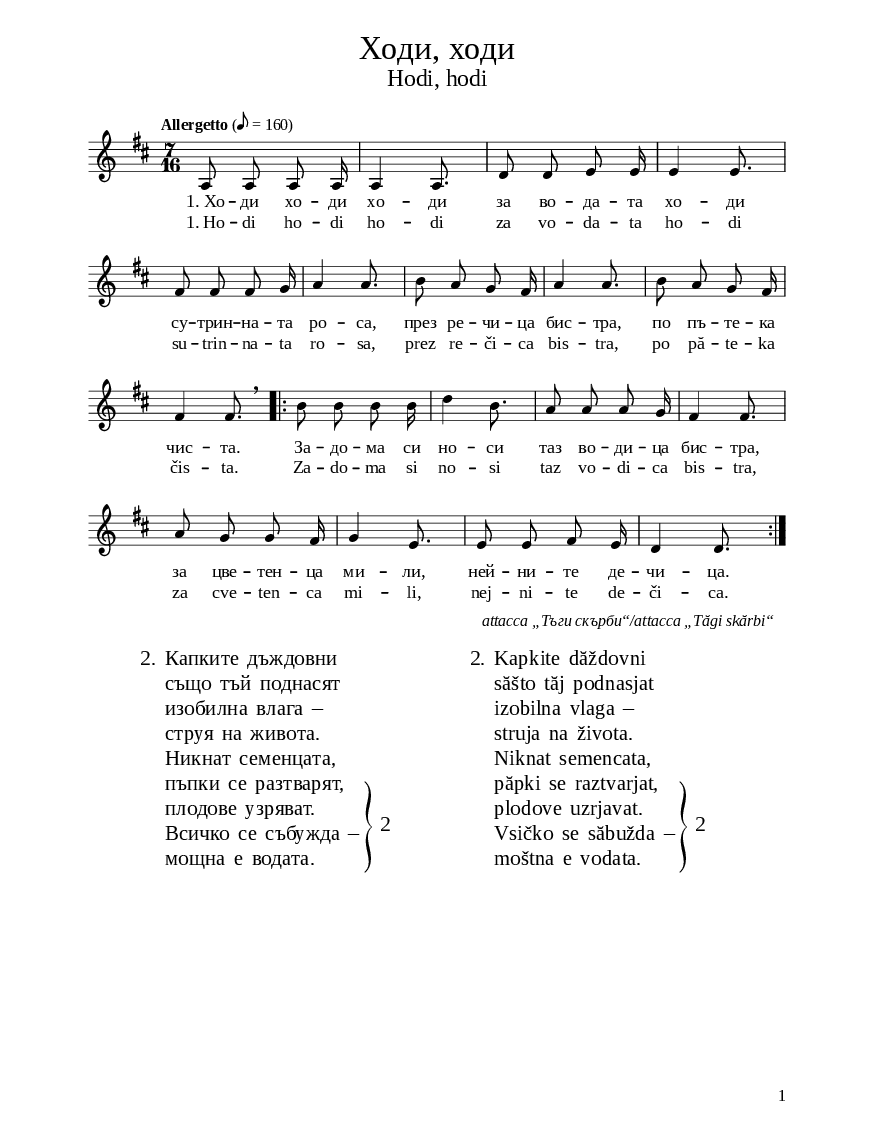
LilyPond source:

\version "2.24.2"

% include paper part and global functions
\include "include/globals.ily"

"rightBraces088" = \markup {
  \column {
    % repeat braces




    \translate #'(0 . -15.6 )
    \right-brace #44

  }
  \column {
    % repeat numbers




    \translate #'(0 . -16.0 )
    2
  }
}

\bookpart {
  \label #'ref088
  \tocItem \markup "Ходи, ходи –  Hodi, hodi"
  \include "include/bookpart-paper.ily"
  \score {
    \include "include/score-layout.ily"

    \new Voice \absolute  {
      \clef treble
      \key d \major
      \time 7/16
      \tempoFunc "Allergetto" 8 "160"
      a8 a8 a8 a16 | a4 a8. | d'8 d'8 e'8 e'16 | e'4 e'8. | \break

      fis'8 fis'8 fis'8 g'16 | a'4 a'8. | b'8 a'8 g'8 fis'16 | a'4 a'8. | b'8 a'8 g'8 fis'16 | \break

      fis'4 fis'8. \breathe | \bar ".|:" b'8 b'8 b'8 b'16| d''4 b'8. | a'8 a'8 a'8 g'16 | fis'4 fis'8. | \break

      a'8 g'8 g'8 fis'16 | g'4 e'8. | e'8 e'8 fis'8 e'16 | d'4 d'8. | \bar ":|."


    }
    \addlyrics {
      "1. Хо" -- ди хо -- ди хо -- ди за во -- да -- та хо -- ди

      су -- трин -- на -- та ро -- са, през ре -- чи -- ца бис -- тра, по пъ -- те -- ка

      чис -- та. За -- до -- ма  си но -- си  таз во -- ди -- ца бис -- тра,

      за цве -- тен -- ца ми -- ли, ней -- ни -- те де -- чи -- ца.
    }
    \addlyrics {
      "1. Ho" -- di ho -- di ho -- di za vo -- da -- ta ho -- di

      su -- trin -- na -- ta ro -- sa, prez re -- či -- ca bis -- tra, po pă -- te -- ka

      čis -- ta. Za -- do -- ma  si no -- si  taz vo -- di -- ca bis -- tra,

      za cve -- ten -- ca mi -- li, nej -- ni -- te de -- či -- ca.
    }

    \header {
      title = \titleFunc "Ходи, ходи" "Hodi, hodi"
    }

    \midi{}

  } % score
  
  \markup \italic \dc-one-nobold "attacca „Тъги скърби“/attacca „Tăgi skărbi“"

  \markup \fontsize #bgCoupletFontSize {
    \hspace #5
    \override #`(baseline-skip . ,bgCoupletBaselineSkip)
    \column {


      \line { 2. Капките дъждовни}
      \line { "   "също тъй поднасят}
      \line { "   "изобилна влага – }
      \line { "   "струя на живота. }
      \line { "   "Никнат семенцата, }
      \line { "   "пъпки се разтварят,}
      \line { "   "плодове узряват.}
      \line { "   "Всичко се събужда – }
      \line { "   "мощна е водата. }
    } \"rightBraces088"

    \hspace #7
    \override #`(baseline-skip . ,bgCoupletBaselineSkip)
    \column {
      \line { 2. Kapkite dăždovni}
      \line { "   "săšto tăj podnasjat}
      \line { "   "izobilna vlaga – }
      \line { "   "struja na života. }
      \line { "   "Niknat semencata, }
      \line { "   "păpki se raztvarjat,}
      \line { "   "plodove uzrjavat.}
      \line { "   "Vsičko se săbužda – }
      \line { "   "moštna e vodata. }
    } %column
    \"rightBraces088"
  } % markup

 
 
 
\pageBreak

  % include foreign translation(s) of the song
  \version "2.24.2"

\markup \fill-line { \fontsize #deTitleFontSize "Lauf, lauf" }
\markup \null
\markup \null
\markup \fontsize #deCoupletFontSize {
  \hspace #14
  \override #`(baseline-skip . ,deCoupletBaselineSkip)

  \column {
	 
	   \line { 1. Lauf, lauf, lauf, }

  \line { "   "lauf um das Wasser,}

  \line { "   "im Morgentau, }

  \line { "   "durch ein klares Bächlein,}

  \line { "   "auf dem reinen Pfad. }

  \line { "   "Bringe dieses klare Wasser nach Hause, }

  \line { "   "zu den lieben Blümlein, }

  \line { "   "seinen kleinen Kindern.}

   \line { "   " }

  \line {  2.	So bieten die Regentropfen }

 \line { "   " reichlich Feuchtigkeit, den Strom des Lebens. }
 
 \line { "   "Samenkörner sprießen, }
 
 \line { "   "Knospen öffnen sich, }
 
 \line { "   "Früchte reifen. }
 
 \line { "   "Alles erwacht; machtvoll ist das Wasser!  }
    }
}


} % bookpart
